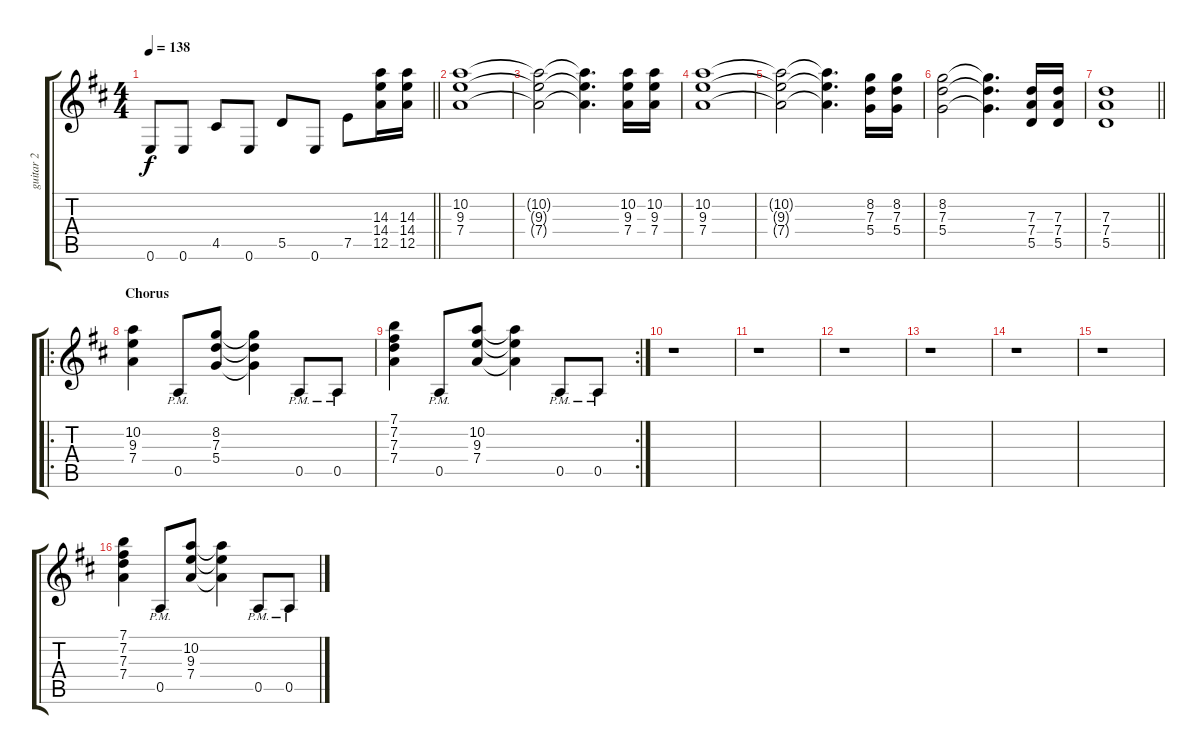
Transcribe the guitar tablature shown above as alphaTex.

\track ("guitar 2" "guitar 2") {instrument acousticguitarnylon}
\staff {score tabs}
\tuning (E4 B3 G3 D3 A2 E2) {hide}
\ts (4 4)
\tempo 138
\clef g2
\barLineRight lightlight
\ks d
0.6{t}.8{dy f} 0.6.8 4.5.8 0.6.8 5.5.8 0.6.8 7.5.8 (14.3 14.4 12.5).16 (14.3 14.4 12.5).16 |
(10.2 9.3 7.4).1 |
(10.2{t} 9.3{t} 7.4{t}).2 (10.2{t} 9.3{t} 7.4{t}).4{d} (10.2 9.3 7.4).16 (10.2 9.3 7.4).16 |
(10.2 9.3 7.4).1 |
(10.2{t} 9.3{t} 7.4{t}).2 (10.2{t} 9.3{t} 7.4{t}).4{d} (8.2 7.3 5.4).16 (8.2 7.3 5.4).16 |
(8.2 7.3 5.4).2 (8.2{t} 7.3{t} 5.4{t}).4{d} (7.3 7.4 5.5).16 (7.3 7.4 5.5).16 |
\barLineRight lightlight
(7.3 7.4 5.5).1 |
\ro
\section ("" "Chorus")
(10.2 9.3 7.4).4 0.5{pm}.8 (8.2 7.3 5.4).8 (8.2{t} 7.3{t} 5.4{t}).4 0.5{pm}.8 0.5{pm}.8 |
\rc 2
(7.1 7.2 7.3 7.4).4 0.5{pm}.8 (10.2 9.3 7.4).8 (10.2{t} 9.3{t} 7.4{t}).4 0.5{pm}.8 0.5{pm}.8 |
r.1 |
r.1 |
r.1 |
r.1 |
r.1 |
r.1 |
(7.1 7.2 7.3 7.4).4 0.5{pm}.8 (10.2 9.3 7.4).8 (10.2{t} 9.3{t} 7.4{t}).4 0.5{pm}.8 0.5{pm}.8
